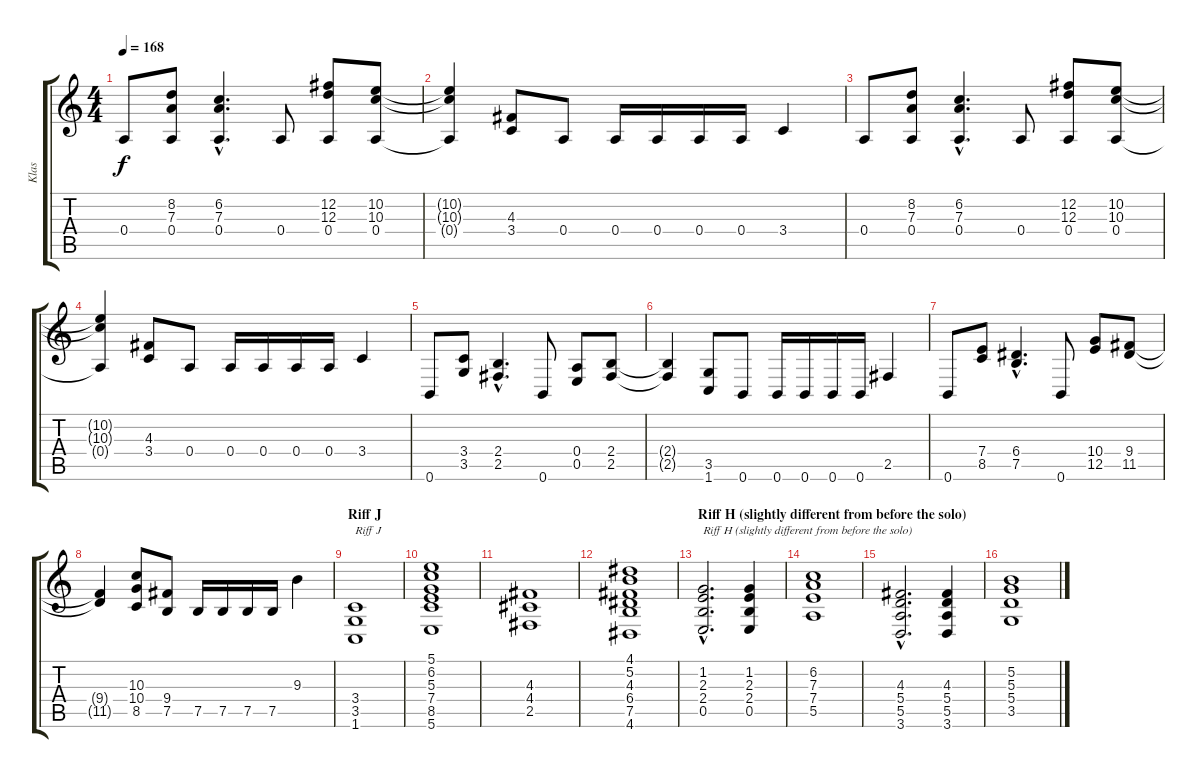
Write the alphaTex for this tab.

\track ("Klas" "Klas") {instrument distortionguitar}
\staff {score tabs}
\tuning (B3 Gb3 D3 A2 E2 B1) {hide}
\ts (4 4)
\tempo 168
\clef g2
\ks c
0.4.8{dy f} (8.2 7.3 0.4).8 (6.2{hac} 7.3{hac} 0.4{hac}).4{d} 0.4.8 (12.2 12.3 0.4).8 (10.2 10.3 0.4).8 |
(10.2{t} 10.3{t} 0.4{t}).4 (4.3 3.4).8 0.4.8 0.4.16 0.4.16 0.4.16 0.4.16 3.4.4 |
0.4.8 (8.2 7.3 0.4).8 (6.2{hac} 7.3{hac} 0.4{hac}).4{d} 0.4.8 (12.2 12.3 0.4).8 (10.2 10.3 0.4).8 |
(10.2{t} 10.3{t} 0.4{t}).4 (4.3 3.4).8 0.4.8 0.4.16 0.4.16 0.4.16 0.4.16 3.4.4 |
0.6.8 (3.4 3.5).8 (2.4{hac} 2.5{hac}).4{d} 0.6.8 (0.4 0.5).8 (2.4 2.5).8 |
(2.4{t} 2.5{t}).4 (3.5 1.6).8 0.6.8 0.6.16 0.6.16 0.6.16 0.6.16 2.5.4 |
0.6.8 (7.4 8.5).8 (6.4{hac} 7.5{hac}).4{d} 0.6.8 (10.4 12.5).8 (9.4 11.5).8 |
(9.4{t} 11.5{t}).4 (10.3 10.4 8.5).8 (9.4 7.5).8 7.5.16 7.5.16 7.5.16 7.5.16 9.3.4 |
\section ("" "Riff J")
(3.4 3.5 1.6).1{txt "Riff J"} |
(5.1 6.2 5.3 7.4 8.5 5.6).1 |
(4.3 4.4 2.5).1 |
(4.1 5.2 4.3 6.4 7.5 4.6).1 |
\section ("" "Riff H (slightly different from before the solo)")
(1.2{hac} 2.3{hac} 2.4{hac} 0.5{hac}).2{d txt "Riff H (slightly different from before the solo)"} (1.2 2.3 2.4 0.5).4 |
(6.2 7.3 7.4 5.5).1 |
(4.3{hac} 5.4{hac} 5.5{hac} 3.6{hac}).2{d} (4.3 5.4 5.5 3.6).4 |
(5.2 5.3 5.4 3.5).1
